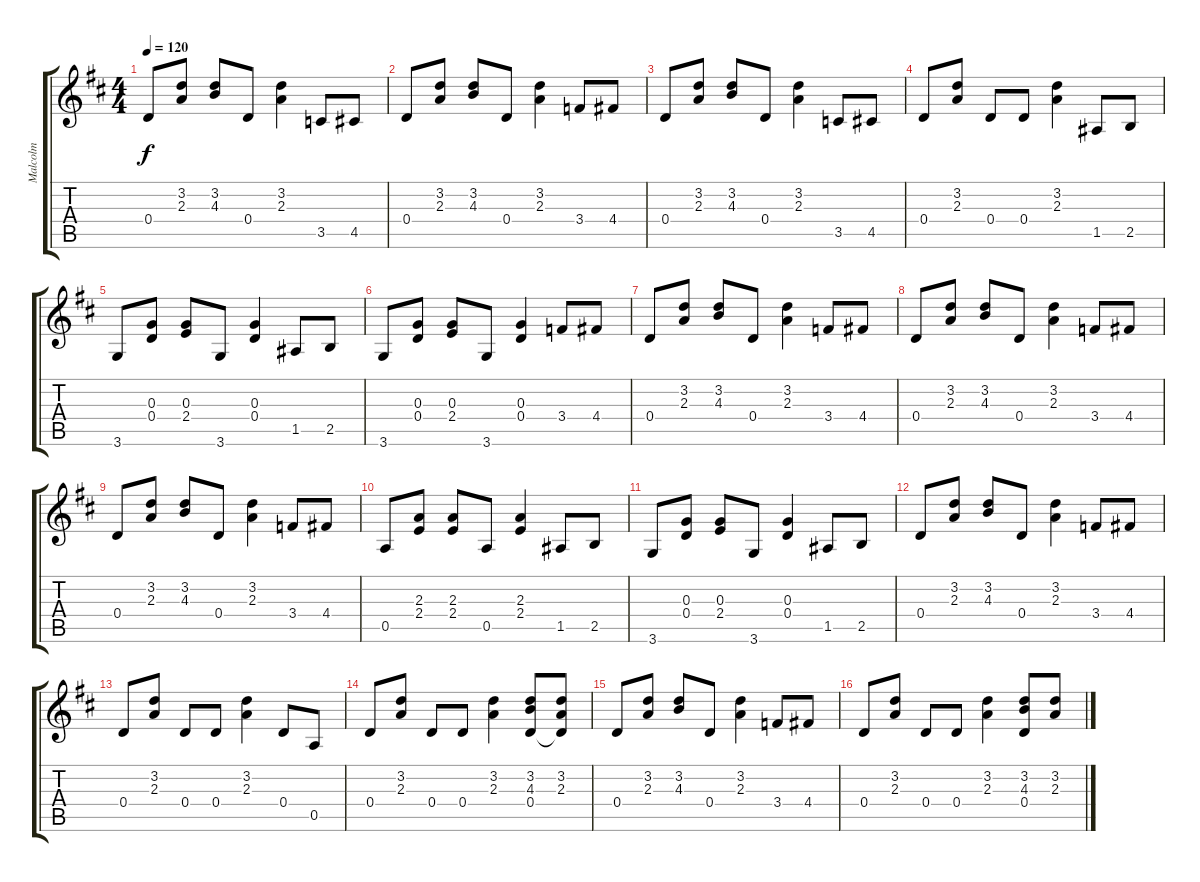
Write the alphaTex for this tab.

\track ("Malcolm" "Malcolm") {instrument overdrivenguitar}
\staff {score tabs}
\tuning (E4 B3 G3 D3 A2 E2) {hide}
\ts (4 4)
\tempo 120
\clef g2
\ks d
0.4.8{dy f} (3.2 2.3).8 (3.2 4.3).8 0.4.8 (3.2 2.3).4 3.5.8 4.5.8 |
0.4.8 (3.2 2.3).8 (3.2 4.3).8 0.4.8 (3.2 2.3).4 3.4.8 4.4.8 |
0.4.8 (3.2 2.3).8 (3.2 4.3).8 0.4.8 (3.2 2.3).4 3.5.8 4.5.8 |
0.4.8 (3.2 2.3).8 0.4.8 0.4.8 (3.2 2.3).4 1.5.8 2.5.8 |
3.6.8 (0.3 0.4).8 (0.3 2.4).8 3.6.8 (0.3 0.4).4 1.5.8 2.5.8 |
3.6.8 (0.3 0.4).8 (0.3 2.4).8 3.6.8 (0.3 0.4).4 3.4.8 4.4.8 |
0.4.8 (3.2 2.3).8 (3.2 4.3).8 0.4.8 (3.2 2.3).4 3.4.8 4.4.8 |
0.4.8 (3.2 2.3).8 (3.2 4.3).8 0.4.8 (3.2 2.3).4 3.4.8 4.4.8 |
0.4.8 (3.2 2.3).8 (3.2 4.3).8 0.4.8 (3.2 2.3).4 3.4.8 4.4.8 |
0.5.8 (2.3 2.4).8 (2.3 2.4).8 0.5.8 (2.3 2.4).4 1.5.8 2.5.8 |
3.6.8 (0.3 0.4).8 (0.3 2.4).8 3.6.8 (0.3 0.4).4 1.5.8 2.5.8 |
0.4.8 (3.2 2.3).8 (3.2 4.3).8 0.4.8 (3.2 2.3).4 3.4.8 4.4.8 |
0.4.8 (3.2 2.3).8 0.4.8 0.4.8 (3.2 2.3).4 0.4.8 0.5.8 |
0.4.8 (3.2 2.3).8 0.4.8 0.4.8 (3.2 2.3).4 (3.2 4.3 0.4).8 (3.2 2.3 0.4{t}).8 |
0.4.8 (3.2 2.3).8 (3.2 4.3).8 0.4.8 (3.2 2.3).4 3.4.8 4.4.8 |
0.4.8 (3.2 2.3).8 0.4.8 0.4.8 (3.2 2.3).4 (3.2 4.3 0.4).8 (3.2 2.3).8
